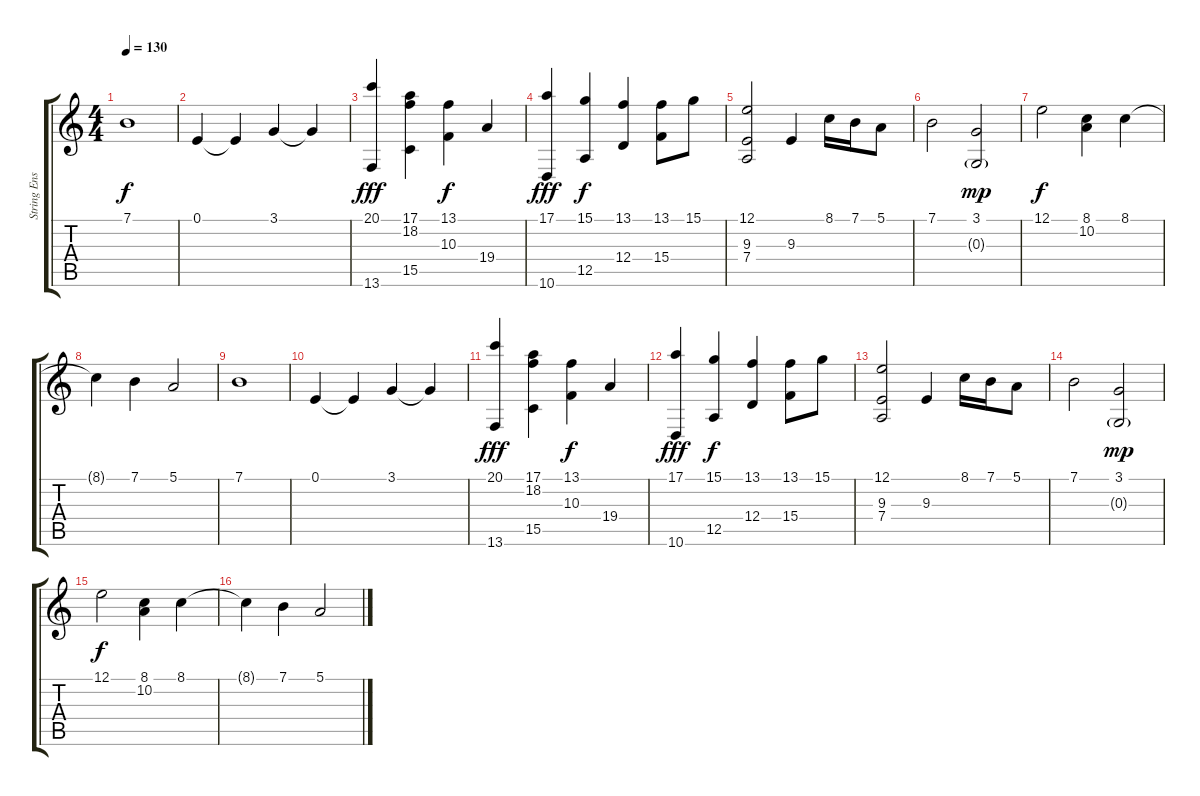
\track ("String Ensemble" "String Ens") {instrument stringensemble1}
\staff {score tabs}
\tuning (E4 B3 G3 D3 A2 E2) {hide}
\ts (4 4)
\tempo 130
\clef g2
\ks c
7.1.1{dy f} |
0.1.4 0.1{t}.4 3.1.4 3.1{t}.4 |
(20.1 13.6).4{dy fff} (17.1 18.2 15.5).4 (13.1 10.3).4{dy f} 19.4.4 |
(17.1 10.6).4{dy fff} (15.1 12.5).4{dy f} (13.1 12.4).4 (13.1 15.4).8 15.1.8 |
(12.1 9.3 7.4).2 9.3.4 8.1.16 7.1.16 5.1.8 |
7.1.2 (3.1 0.3{g}).2{dy mp} |
12.1.2{dy f} (8.1 10.2).4 8.1.4 |
8.1{t}.4 7.1.4 5.1.2 |
7.1.1 |
0.1.4 0.1{t}.4 3.1.4 3.1{t}.4 |
(20.1 13.6).4{dy fff} (17.1 18.2 15.5).4 (13.1 10.3).4{dy f} 19.4.4 |
(17.1 10.6).4{dy fff} (15.1 12.5).4{dy f} (13.1 12.4).4 (13.1 15.4).8 15.1.8 |
(12.1 9.3 7.4).2 9.3.4 8.1.16 7.1.16 5.1.8 |
7.1.2 (3.1 0.3{g}).2{dy mp} |
12.1.2{dy f} (8.1 10.2).4 8.1.4 |
8.1{t}.4 7.1.4 5.1.2
